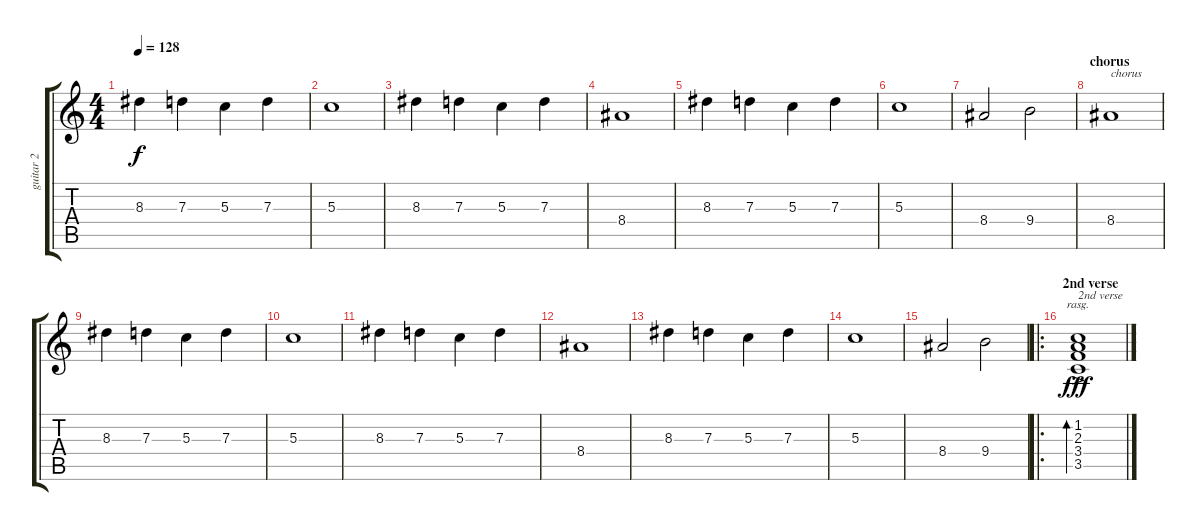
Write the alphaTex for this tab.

\track ("guitar 2" "guitar 2") {instrument overdrivenguitar}
\staff {score tabs}
\tuning (E4 B3 G3 D3 A2 E2) {hide}
\ts (4 4)
\tempo 128
\clef g2
\ks c
8.3.4{dy f volume 14} 7.3.4 5.3.4 7.3.4 |
5.3.1 |
8.3.4 7.3.4 5.3.4 7.3.4 |
8.4.1 |
8.3.4 7.3.4 5.3.4 7.3.4 |
5.3.1 |
8.4.2 9.4.2 |
\section ("" "chorus")
8.4.1{txt "chorus"} |
8.3.4{volume 14} 7.3.4 5.3.4 7.3.4 |
5.3.1 |
8.3.4 7.3.4 5.3.4 7.3.4 |
8.4.1 |
8.3.4 7.3.4 5.3.4 7.3.4 |
5.3.1 |
8.4.2 9.4.2 |
\ro
\section ("" "2nd verse")
(1.2 2.3{ac} 3.4 3.5).1{bd 480 rasg ii txt "2nd verse" dy fff}
